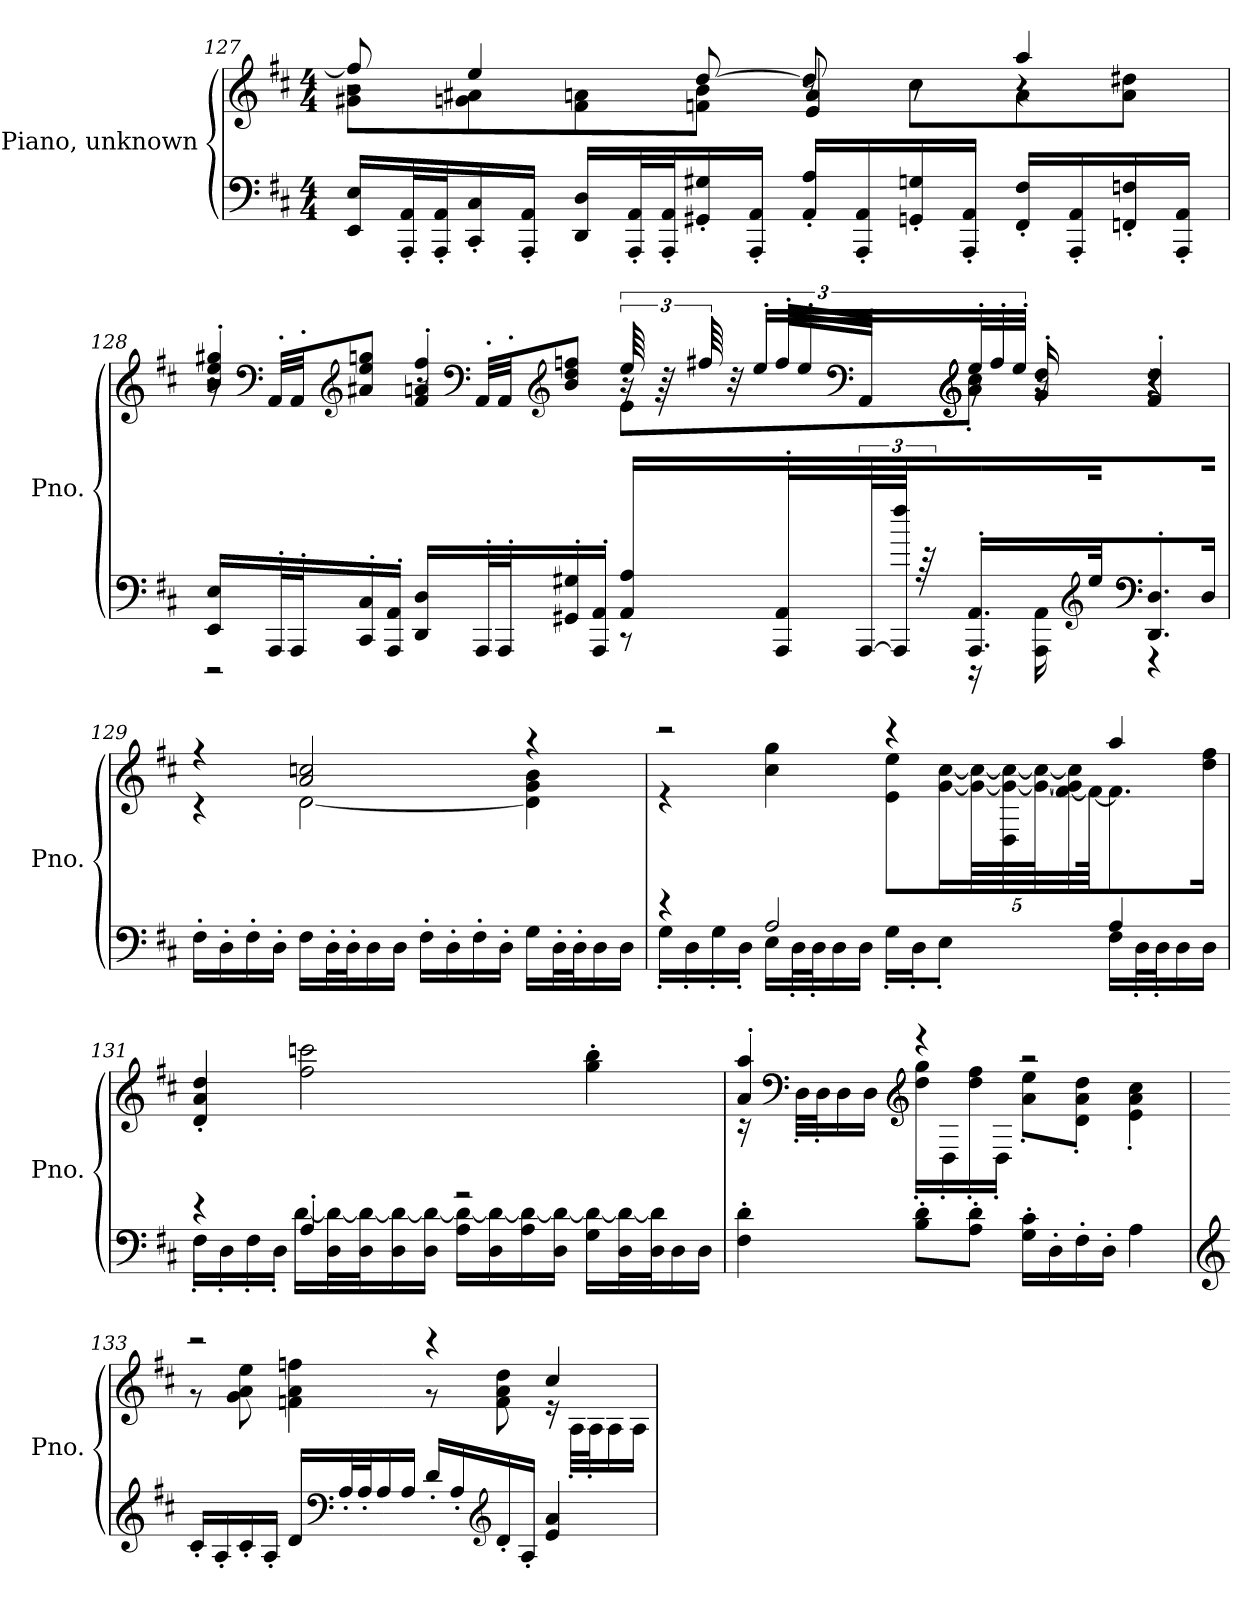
**kern	**kern
*part1	*part1
*staff2	*staff1
*I"Piano, unknown	*
*I'Pno.	*
*clefF4	*clefG2
*k[f#c#]	*k[f#c#]
*M4/4	*M4/4
=127	=127
*	*^
*	*	*^
16EE/ 16E/LL	8ff#/]	8g#X\ 8b\L	2r
32AAA/' 32AA/'L	.	.	.
32AAA/' 32AA/'J	.	.	.
16CC#/' 16C#/'	4ee/	8gn\ 8a#X\	.
16AAA/' 16AA/'JJ	.	.	.
16DD/ 16D/LL	.	8f#\ 8an\	.
32AAA/' 32AA/'L	.	.	.
32AAA/' 32AA/'J	.	.	.
16GG#X/' 16G#X/'	[8dd/	8fn\ 8b\J	.
16AAA/' 16AA/'JJ	.	.	.
16AA/' 16A/'LL	8dd/]	8r	4e/ 4a/
16AAA/' 16AA/'	.	.	.
16GGn/' 16Gn/'	8r	8cc#\L	.
16AAA/' 16AA/'JJ	.	.	.
16FF#/' 16F#/'LL	4aa/	8a\	4r
16AAA/' 16AA/'	.	.	.
16FFn/' 16Fn/'	.	8a\ 8dd#X\J	.
16AAA/' 16AA/'JJ	.	.	.
!!LO:PB:g=z	!!	!!
=128	=128	=128	=128
*^	*	*	*
16EE/ 16E/LL	2r	4b/' 4ee/' 4gg#X/'	2r	16r
*	*	*clefF4	*	*
32AAA'/L	.	.	.	32AA'/LLL
32AAA'/J	.	.	.	32AA'/JJ
*	*	*clefG2	*	*
16CC#/' 16C#/'	.	.	.	8a#X/ 8ee/ 8ggn/J
16AAA/' 16AA/'JJ	.	.	.	.
16DD/ 16D/LL	.	4f#/' 4an/' 4ff#/'	.	16r
*	*	*clefF4	*	*
32AAA'/L	.	.	.	32AA'/LLL
32AAA'/J	.	.	.	32AA'/JJ
*	*	*clefG2	*	*
16GG#X/' 16G#X/'	.	.	.	8b/ 8dd/ 8ffn/J
16AAA/' 16AA/'JJ	.	.	.	.
16AA/ 16A/LL	8r	96ee/	8e\L	24r
.	.	96r	.	.
.	.	96ff#X/	.	.
.	.	32r	.	.
.	.	.	.	24ee'/LL
32AAA/' 32AA/'L	.	32ff#'/LLL	.	.
.	.	.	.	24ee'/
*	*	*clefF4	*	*
[96AAA/L	.	32AA'/JJJ	.	.
96AAA/] 96ff#/JJJJ	.	.	.	.
96r	.	.	.	.
*	*	*clefG2	*	*
*	*	*	*	*Xbrackettup
16.AAA/' 16.AA/'LL	16r	16r	8a\' 8cc#\'J	48ee'/L
.	.	.	.	48ff#'/
.	.	.	.	48ee'/JJJ
.	16AAA\ 16AA\	16g/' 16dd/'	.	16r
*clefG2	*	*	*	*
32ee/JK	.	.	.	.
*clefF4	*	*	*	*
8.DD/' 8.D/'	4r	4r	4r	4f#/' 4dd/'
16D/Jk	.	.	.	.
*v	*v	*	*	*
*	*	*v	*v
!!LO:LB:g=z
=129	=129	=129
16F#'\LL	4r	4r
16D'\	.	.
16F#'\	.	.
16D'\JJ	.	.
16F#\LL	2a/ 2ccn/	[2d\
32D'\L	.	.
32D'\J	.	.
16D\	.	.
16D\JJ	.	.
16F#'\LL	.	.
16D'\	.	.
16F#'\	.	.
16D'\JJ	.	.
16G\LL	4r	4d\] 4g\ 4b\
32D'\L	.	.
32D'\J	.	.
16D\	.	.
16D\JJ	.	.
=130	=130	=130
*^	*	*
4r	16G'\LL	2r	4r
.	16D'\	.	.
.	16G'\	.	.
.	16D'\JJ	.	.
2A/	16E\LL	.	4cc#\ 4gg\
.	32D'\L	.	.
.	32D'\J	.	.
.	16D\	.	.
.	16D\JJ	.	.
.	16G'\LL	4r	8e\ 8ee\L
.	16D'\J	.	.
.	8E'\J	.	[20g\ [20cc#\L
.	.	.	80g\_ 80cc#\_LL
.	.	.	80D\ 80g\_ 80cc#\_
.	.	.	80g\_ 80cc#\_J
.	.	.	[40f#\ 40g\] 40cc#\]
.	.	.	80f#\JJK_
4A/	16F#\LL	4aa/	8.f#\]
.	32D'\L	.	.
.	32D'\J	.	.
.	16D\	.	.
.	16D\JJ	.	16dd\ 16ff#\Jk
*	*	*v	*v
!!LO:LB:g=z
=131	=131	=131
4r	16F#'\LL	4d/' 4a/' 4dd/'
.	16D'\	.
.	16F#'\	.
.	16D'\JJ	.
4A'/	[16d\LL	2ff#\ 2cccn\
.	32D\ 32d\_L	.
.	32D\ 32d\_J	.
.	16D\ 16d\_	.
.	16D\ 16d\_JJ	.
2r	16A\ 16d\_LL	.
.	16D\ 16d\_	.
.	16A\ 16d\_	.
.	16D\ 16d\_JJ	.
.	16G\ 16d\_LL	4gg\' 4bb\'
.	32D\ 32d\_L	.
.	32D\ 32d\]J	.
.	16D\	.
.	16D\JJ	.
*v	*v	*
=132	=132
*	*^
4F#\' 4d\'	4a/' 4aa/'	16r
*	*clefF4	*
.	.	32D'\LLL
.	.	32D'\J
.	.	16D\
.	.	16D\JJ
*	*clefG2	*
8B\' 8d\'L	4r	16dd\' 16gg\'LL
.	.	16D'\
8A\' 8d\'J	.	16dd\' 16ff#\'
.	.	16D'\JJ
16G\' 16c#\'LL	2r	8a\' 8ee\'L
16D'\	.	.
16F#'\	.	8d\' 8a\' 8dd\'J
16D'\JJ	.	.
4A\	.	4e\' 4a\' 4cc#\'
!!LO:LB:g=z	!!
=133	=133	=133
*clefG2	*	*
16c#'/LL	2r	8r
16A'/	.	.
16c#'/	.	8g\ 8a\ 8ee\
16A'/JJ	.	.
16d/LL	.	4fn\ 4a\ 4ffn\
*clefF4	*	*
32A'/L	.	.
32A'/J	.	.
16A/	.	.
16A/JJ	.	.
16d'/LL	4r	8r
16A'/	.	.
*clefG2	*	*
16d'/	.	8f\ 8a\ 8dd\
16A'/JJ	.	.
4e/ 4a/	4cc#/	16r
.	.	32A'\LLL
.	.	32A'\J
.	.	16A\
.	.	16A\JJ
*	*v	*v
=	=
*-	*-
